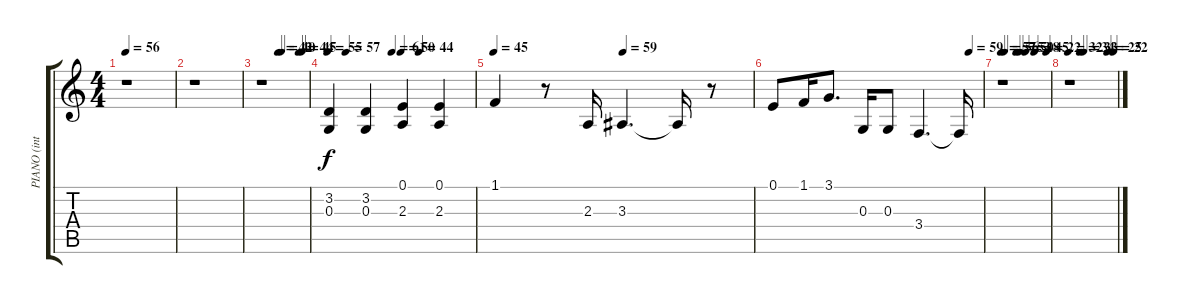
\track ("PIANO (intro)" "PIANO (int") {instrument acousticgrandpiano}
\staff {score tabs}
\tuning (E4 B3 G3 D3 A2 E2) {hide}
\ts (4 4)
\tempo 56
\clef g2
\ks c
r.1{dy f} |
r.1 |
\tempo (42 0.375)
\tempo (40 0.4375)
\tempo (44 0.8125)
\tempo (45 0.875)
r.1 |
\tempo 55
\tempo (57 0.125)
\tempo (61 0.4375)
\tempo (50 0.5)
\tempo (44 0.625)
(3.2 0.3).4{volume 14} (3.2 0.3).4 (0.1 2.3).4{volume 14} (0.1 2.3).4{volume 14} |
\tempo 45
\tempo (59 0.5)
1.1.4{volume 12} r.8 2.3.16{volume 13} 3.3.4{d volume 13} 3.3{t}.16 r.8 |
\tempo (59 0.9375)
0.1.8{volume 15} 1.1.16{volume 15} 3.1.8{d} 0.3.16 0.3.8 3.4.4{d} 3.4{t}.16 |
\tempo 57
\tempo (56 0.0625)
\tempo (53 0.3125)
\tempo (50 0.375)
\tempo (48 0.5)
\tempo (45 0.6875)
\tempo (22 0.9375)
r.1 |
\tempo 32
\tempo (34 0.25)
\tempo (33 0.3125)
\tempo (25 0.8125)
\tempo (22 0.9375)
r.1
